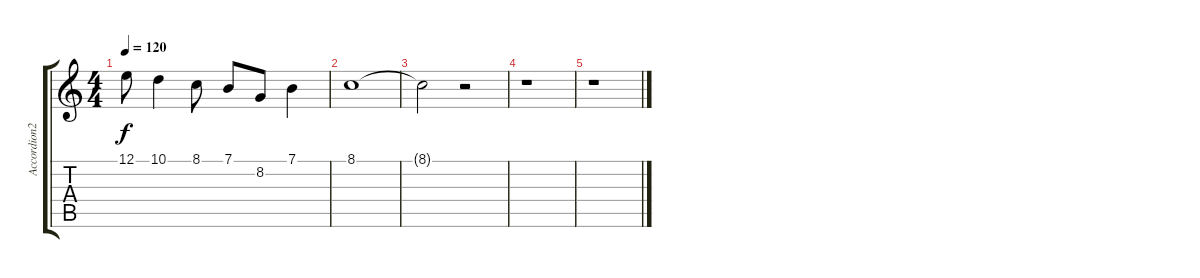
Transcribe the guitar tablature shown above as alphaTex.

\track ("Accordion2" "Accordion2") {instrument tangoaccordion}
\staff {score tabs}
\tuning (E4 B3 G3 D3 A2 E2) {hide}
\ts (4 4)
\tempo 120
\clef g2
\ks c
12.1.8{dy f} 10.1.4 8.1.8 7.1.8 8.2.8 7.1.4 |
8.1.1 |
8.1{t}.2 r.2 |
r.1 |
r.1
